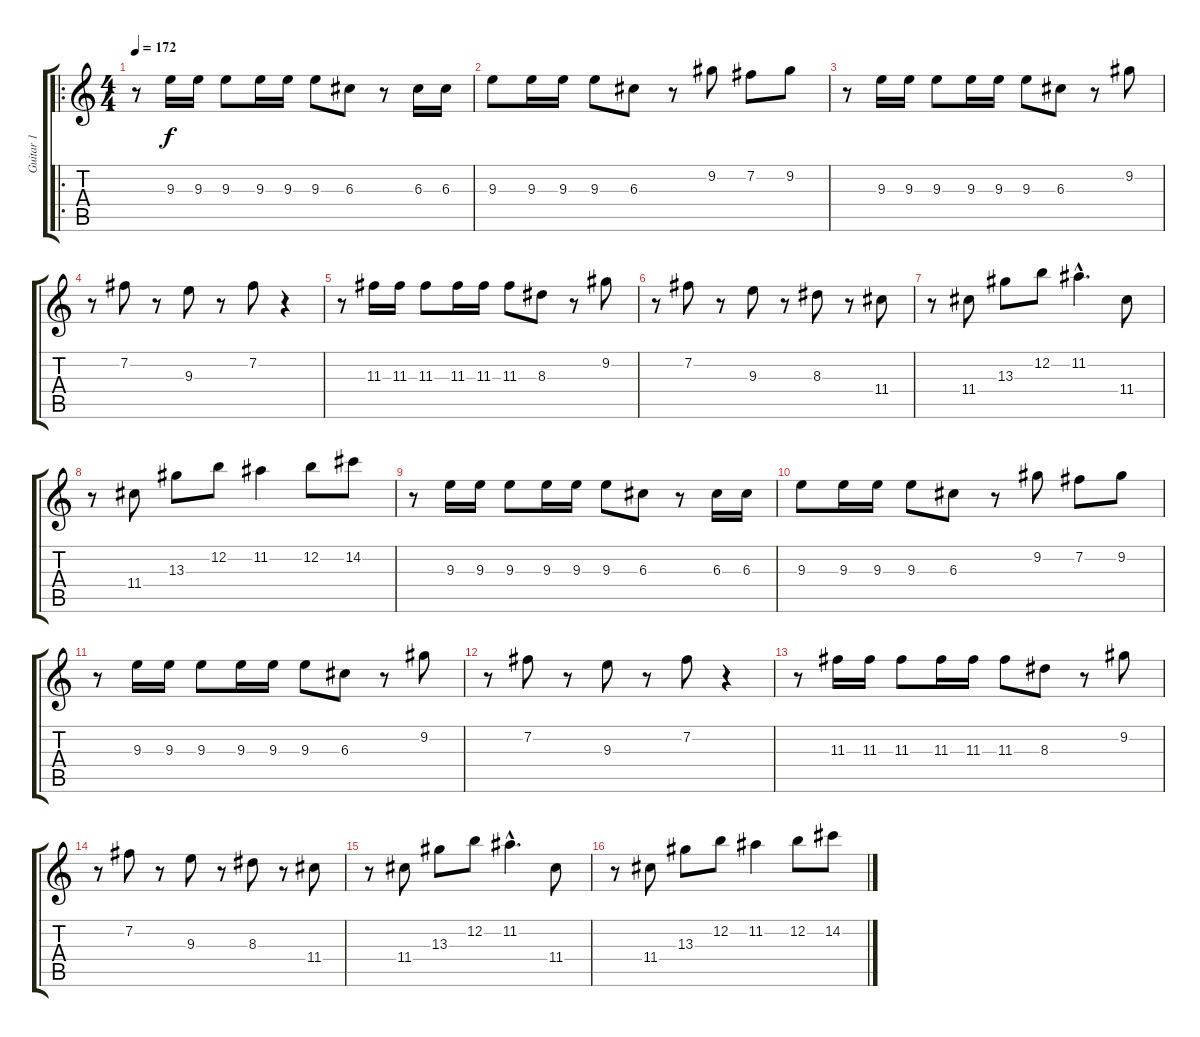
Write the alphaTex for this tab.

\track ("Guitar 1" "Guitar 1") {instrument distortionguitar}
\staff {score tabs}
\tuning (E4 B3 G3 D3 A2 E2) {hide}
\ro
\ts (4 4)
\tempo 172
\clef g2
\ks c
r.8{dy f instrument distortionguitar} 9.3.16 9.3.16 9.3.8 9.3.16 9.3.16 9.3.8 6.3.8 r.8 6.3.16 6.3.16 |
9.3.8 9.3.16 9.3.16 9.3.8 6.3.8 r.8 9.2.8 7.2.8 9.2.8 |
r.8 9.3.16 9.3.16 9.3.8 9.3.16 9.3.16 9.3.8 6.3.8 r.8 9.2.8 |
r.8 7.2.8 r.8 9.3.8 r.8 7.2.8 r.4 |
r.8 11.3.16 11.3.16 11.3.8 11.3.16 11.3.16 11.3.8 8.3.8 r.8 9.2.8 |
r.8 7.2.8 r.8 9.3.8 r.8 8.3.8 r.8 11.4.8 |
r.8 11.4.8 13.3.8 12.2.8 11.2{hac}.4{d} 11.4.8 |
r.8 11.4.8 13.3.8 12.2.8 11.2.4 12.2.8 14.2.8 |
r.8 9.3.16 9.3.16 9.3.8 9.3.16 9.3.16 9.3.8 6.3.8 r.8 6.3.16 6.3.16 |
9.3.8 9.3.16 9.3.16 9.3.8 6.3.8 r.8 9.2.8 7.2.8 9.2.8 |
r.8 9.3.16 9.3.16 9.3.8 9.3.16 9.3.16 9.3.8 6.3.8 r.8 9.2.8 |
r.8 7.2.8 r.8 9.3.8 r.8 7.2.8 r.4 |
r.8 11.3.16 11.3.16 11.3.8 11.3.16 11.3.16 11.3.8 8.3.8 r.8 9.2.8 |
r.8 7.2.8 r.8 9.3.8 r.8 8.3.8 r.8 11.4.8 |
r.8 11.4.8 13.3.8 12.2.8 11.2{hac}.4{d} 11.4.8 |
r.8 11.4.8 13.3.8 12.2.8 11.2.4 12.2.8 14.2.8
